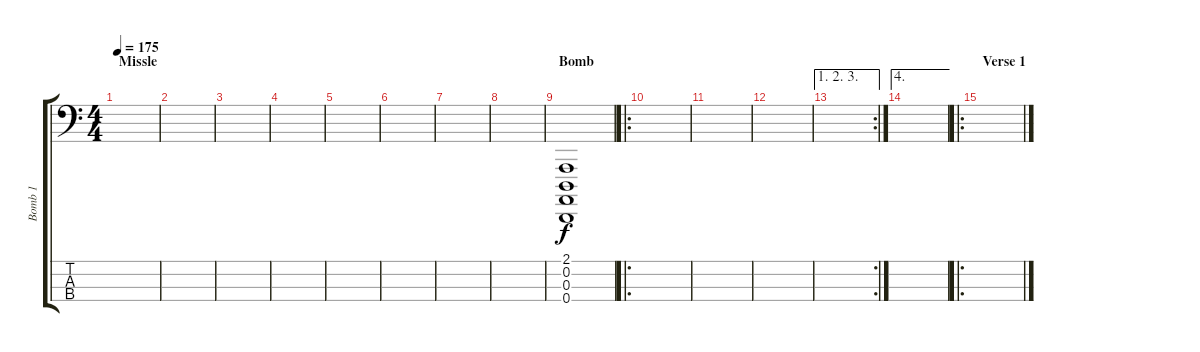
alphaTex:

\track ("Bomb 1" "Bomb 1") {instrument gunshot}
\staff {score tabs}
\tuning (G1 D1 A0 D0) {hide}
\ts (4 4)
\section ("" "Missle")
\tempo 175
\clef f4
\ks c
|
|
|
|
|
|
|
|
\section ("" "Bomb")
(2.1 0.2 0.3 0.4).1 |
\ro
|
|
|
\ae (1 2 3)
\rc 2
|
\ae 4
|
\ro
\section ("" "Verse 1")
